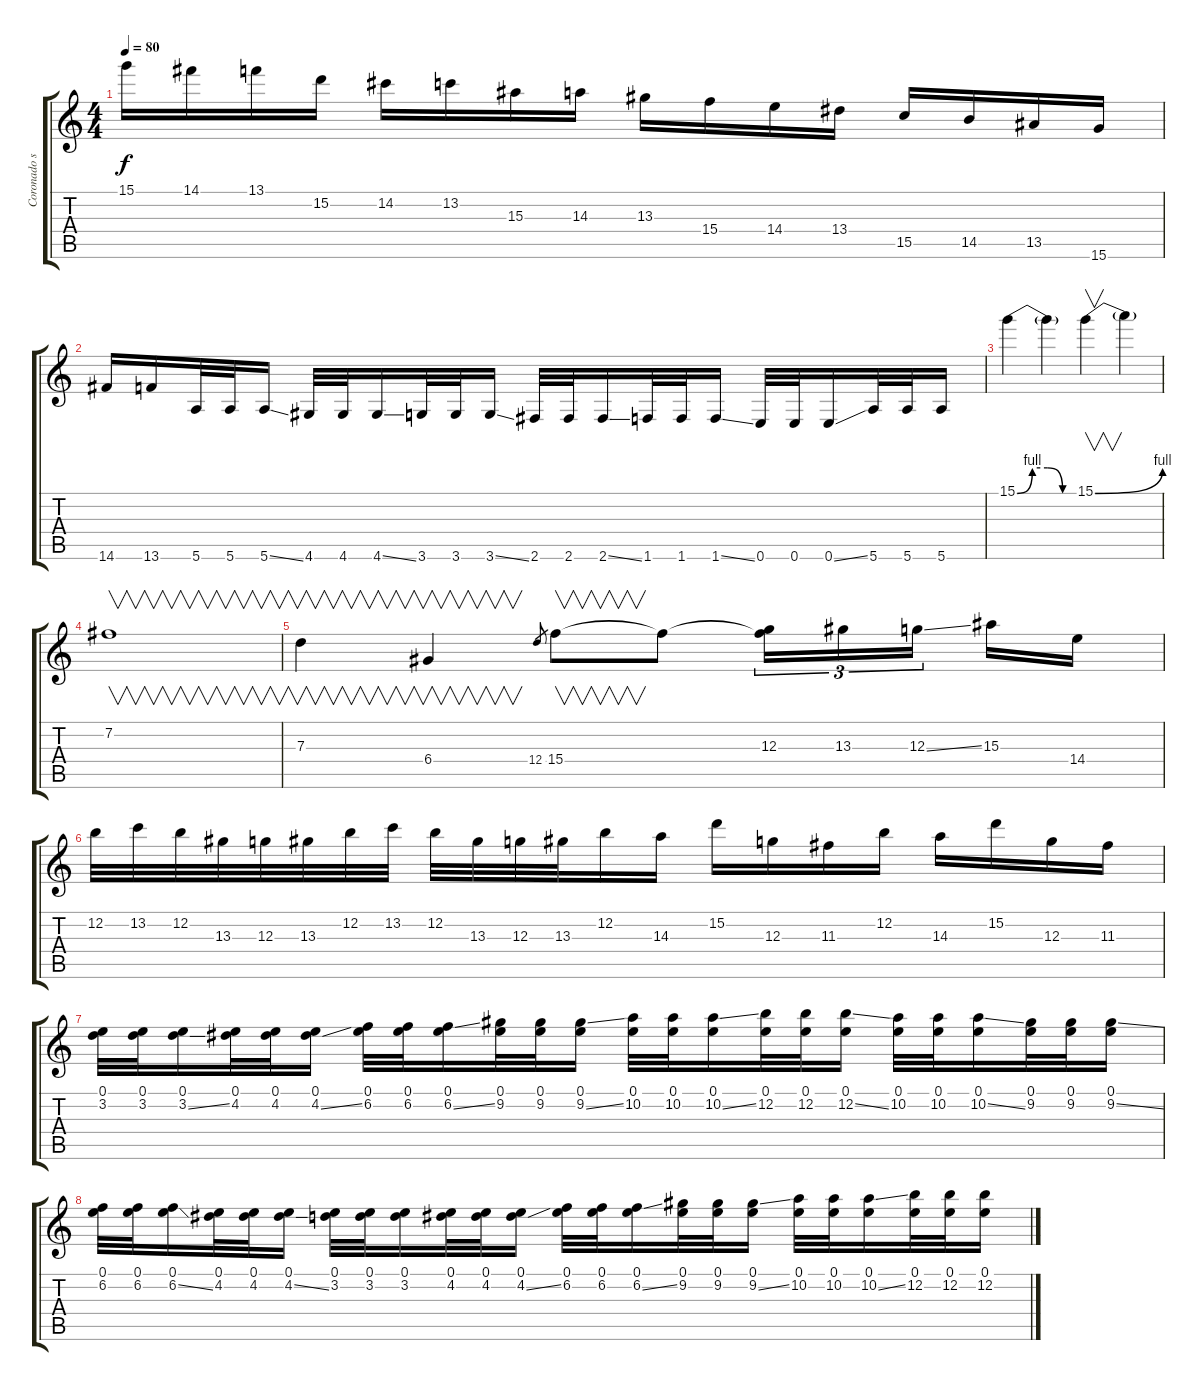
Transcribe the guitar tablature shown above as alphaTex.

\track ("Coronado solo" "Coronado s") {instrument distortionguitar}
\staff {score tabs}
\tuning (E4 B3 G3 D3 A2 E2) {hide}
\ts (4 4)
\tempo 80
\clef g2
\ks c
15.1.16{dy f} 14.1.16 13.1.16 15.2.16 14.2.16 13.2.16 15.3.16 14.3.16 13.3.16 15.4.16 14.4.16 13.4.16 15.5.16 14.5.16 13.5.16 15.6.16 |
14.6.16 13.6.16 5.6.32 5.6.32 5.6{ss}.16 4.6.32 4.6.32 4.6{ss}.16 3.6.32 3.6.32 3.6{ss}.16 2.6.32 2.6.32 2.6{ss}.16 1.6.32 1.6.32 1.6{ss}.16 0.6.32 0.6.32 0.6{ss}.16 5.6.32 5.6.32 5.6.16 |
15.1{be (custom 0 0 15 4 30 4 45 0 60 0)}.4 15.1{t}.4 15.1{be (bend 0 0 60 4)}.4{v} 15.1{t}.4 |
7.2.1{v} |
7.3.4{v} 6.4.4{v} 12.4.8{gr} 15.4.8{v} 15.4{t}.8 (12.3 15.4{t}).16{tu (3 2)} 13.3.16{tu (3 2)} 12.3{ss}.16{tu (3 2)} 15.3.16 14.4.16 |
12.2.32 13.2.32 12.2.32 13.3.32 12.3.32 13.3.32 12.2.32 13.2.32 12.2.32 13.3.32 12.3.32 13.3.32 12.2.16 14.3.16 15.2.16 12.3.16 11.3.16 12.2.16 14.3.16 15.2.16 12.3.16 11.3.16 |
(0.1 3.2).32 (0.1 3.2).32 (0.1 3.2{ss}).16 (0.1 4.2).32 (0.1 4.2).32 (0.1 4.2{ss}).16 (0.1 6.2).32 (0.1 6.2).32 (0.1 6.2{ss}).16 (0.1 9.2).32 (0.1 9.2).32 (0.1 9.2{ss}).16 (0.1 10.2).32 (0.1 10.2).32 (0.1 10.2{ss}).16 (0.1 12.2).32 (0.1 12.2).32 (0.1 12.2{ss}).16 (0.1 10.2).32 (0.1 10.2).32 (0.1 10.2{ss}).16 (0.1 9.2).32 (0.1 9.2).32 (0.1 9.2{ss}).16 |
(0.1 6.2).32 (0.1 6.2).32 (0.1 6.2{ss}).16 (0.1 4.2).32 (0.1 4.2).32 (0.1 4.2{ss}).16 (0.1 3.2).32 (0.1 3.2).32 (0.1 3.2).16 (0.1 4.2).32 (0.1 4.2).32 (0.1 4.2{ss}).16 (0.1 6.2).32 (0.1 6.2).32 (0.1 6.2{ss}).16 (0.1 9.2).32 (0.1 9.2).32 (0.1 9.2{ss}).16 (0.1 10.2).32 (0.1 10.2).32 (0.1 10.2{ss}).16 (0.1 12.2).32 (0.1 12.2).32 (0.1 12.2{ss}).16
